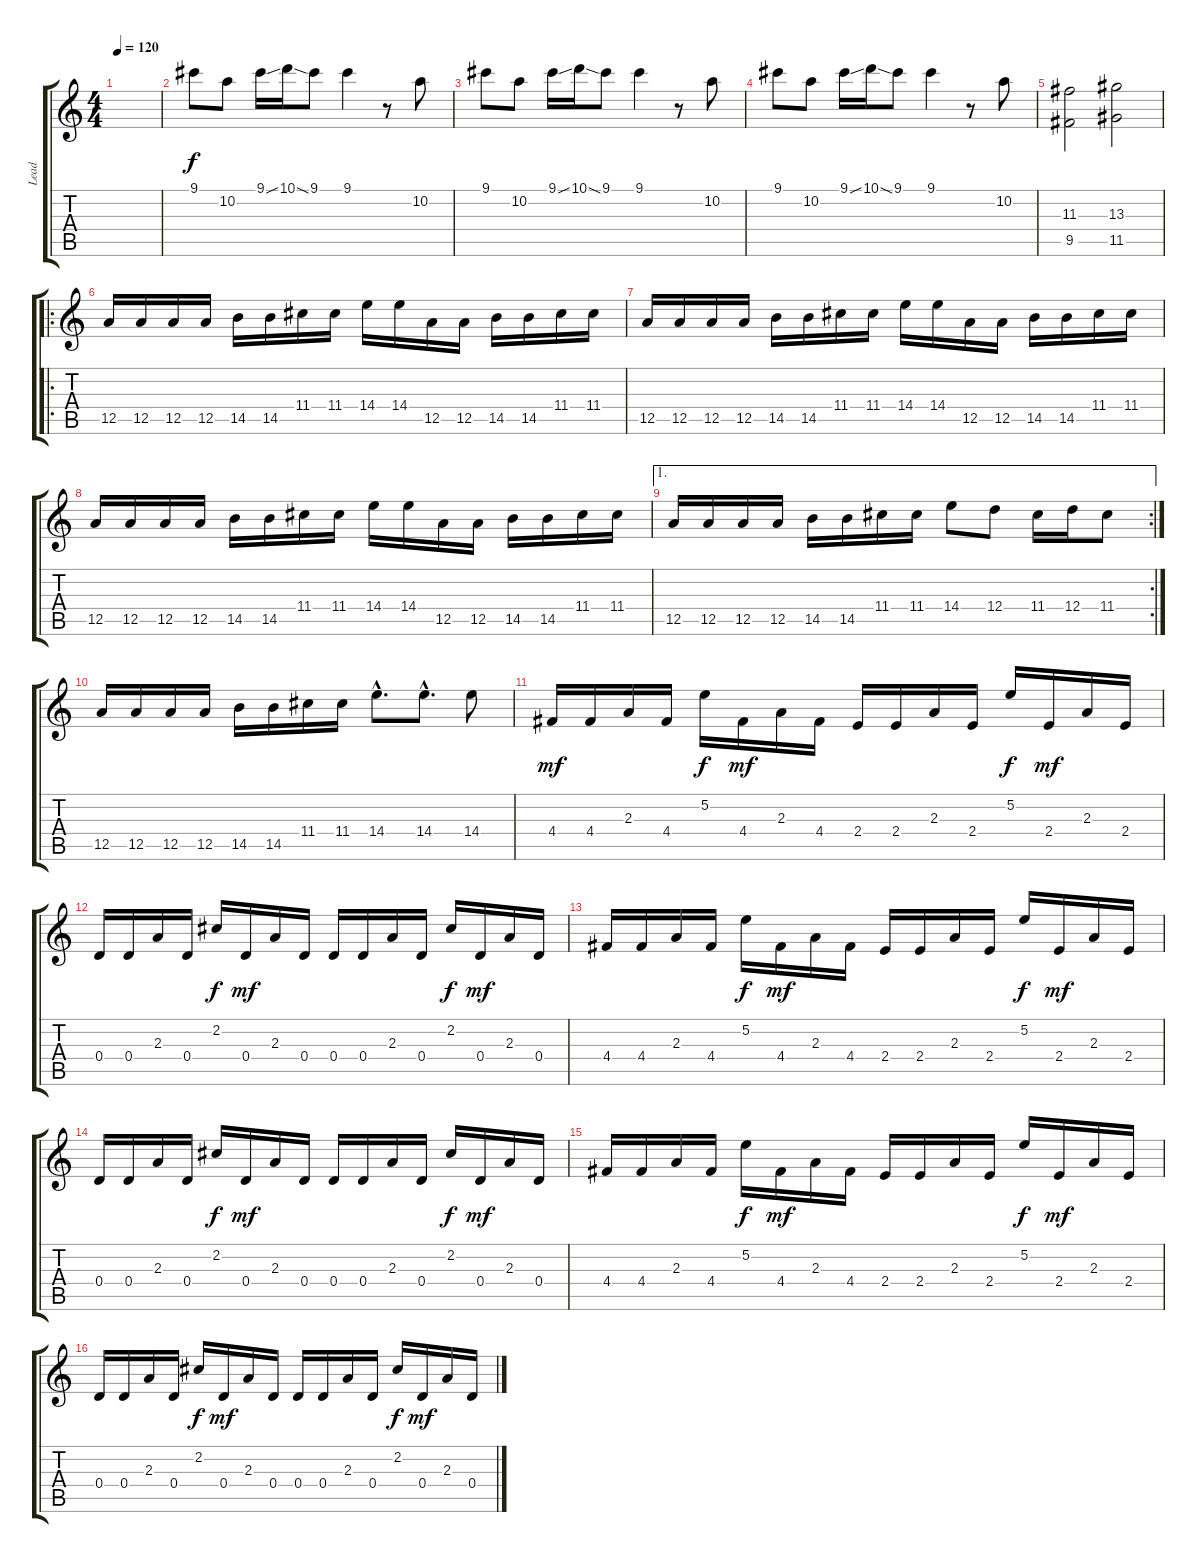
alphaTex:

\track ("Lead" "Lead") {instrument distortionguitar}
\staff {score tabs}
\tuning (E4 B3 G3 D3 A2 E2) {hide}
\ts (4 4)
\tempo 120
\clef g2
\ks c
|
9.1.8{dy f} 10.2.8 9.1{ss}.16 10.1{ss}.16 9.1.8 9.1.4 r.8 10.2.8 |
9.1.8 10.2.8 9.1{ss}.16 10.1{ss}.16 9.1.8 9.1.4 r.8 10.2.8 |
9.1.8 10.2.8 9.1{ss}.16 10.1{ss}.16 9.1.8 9.1.4 r.8 10.2.8 |
\section ("" "")
(11.3 9.5).2 (13.3 11.5).2 |
\ro
12.5.16 12.5.16 12.5.16 12.5.16 14.5.16 14.5.16 11.4.16 11.4.16 14.4.16 14.4.16 12.5.16 12.5.16 14.5.16 14.5.16 11.4.16 11.4.16 |
12.5.16 12.5.16 12.5.16 12.5.16 14.5.16 14.5.16 11.4.16 11.4.16 14.4.16 14.4.16 12.5.16 12.5.16 14.5.16 14.5.16 11.4.16 11.4.16 |
12.5.16 12.5.16 12.5.16 12.5.16 14.5.16 14.5.16 11.4.16 11.4.16 14.4.16 14.4.16 12.5.16 12.5.16 14.5.16 14.5.16 11.4.16 11.4.16 |
\ae 1
\rc 2
12.5.16 12.5.16 12.5.16 12.5.16 14.5.16 14.5.16 11.4.16 11.4.16 14.4.8 12.4.8 11.4.16 12.4.16 11.4.8 |
12.5.16 12.5.16 12.5.16 12.5.16 14.5.16 14.5.16 11.4.16 11.4.16 14.4{hac}.8{d} 14.4{hac}.8{d} 14.4.8 |
4.4.16{dy mf} 4.4.16 2.3.16 4.4.16 5.2.16{dy f} 4.4.16{dy mf} 2.3.16 4.4.16 2.4.16 2.4.16 2.3.16 2.4.16 5.2.16{dy f} 2.4.16{dy mf} 2.3.16 2.4.16 |
0.4.16 0.4.16 2.3.16 0.4.16 2.2.16{dy f} 0.4.16{dy mf} 2.3.16 0.4.16 0.4.16 0.4.16 2.3.16 0.4.16 2.2.16{dy f} 0.4.16{dy mf} 2.3.16 0.4.16 |
4.4.16 4.4.16 2.3.16 4.4.16 5.2.16{dy f} 4.4.16{dy mf} 2.3.16 4.4.16 2.4.16 2.4.16 2.3.16 2.4.16 5.2.16{dy f} 2.4.16{dy mf} 2.3.16 2.4.16 |
0.4.16 0.4.16 2.3.16 0.4.16 2.2.16{dy f} 0.4.16{dy mf} 2.3.16 0.4.16 0.4.16 0.4.16 2.3.16 0.4.16 2.2.16{dy f} 0.4.16{dy mf} 2.3.16 0.4.16 |
4.4.16 4.4.16 2.3.16 4.4.16 5.2.16{dy f} 4.4.16{dy mf} 2.3.16 4.4.16 2.4.16 2.4.16 2.3.16 2.4.16 5.2.16{dy f} 2.4.16{dy mf} 2.3.16 2.4.16 |
0.4.16 0.4.16 2.3.16 0.4.16 2.2.16{dy f} 0.4.16{dy mf} 2.3.16 0.4.16 0.4.16 0.4.16 2.3.16 0.4.16 2.2.16{dy f} 0.4.16{dy mf} 2.3.16 0.4.16
